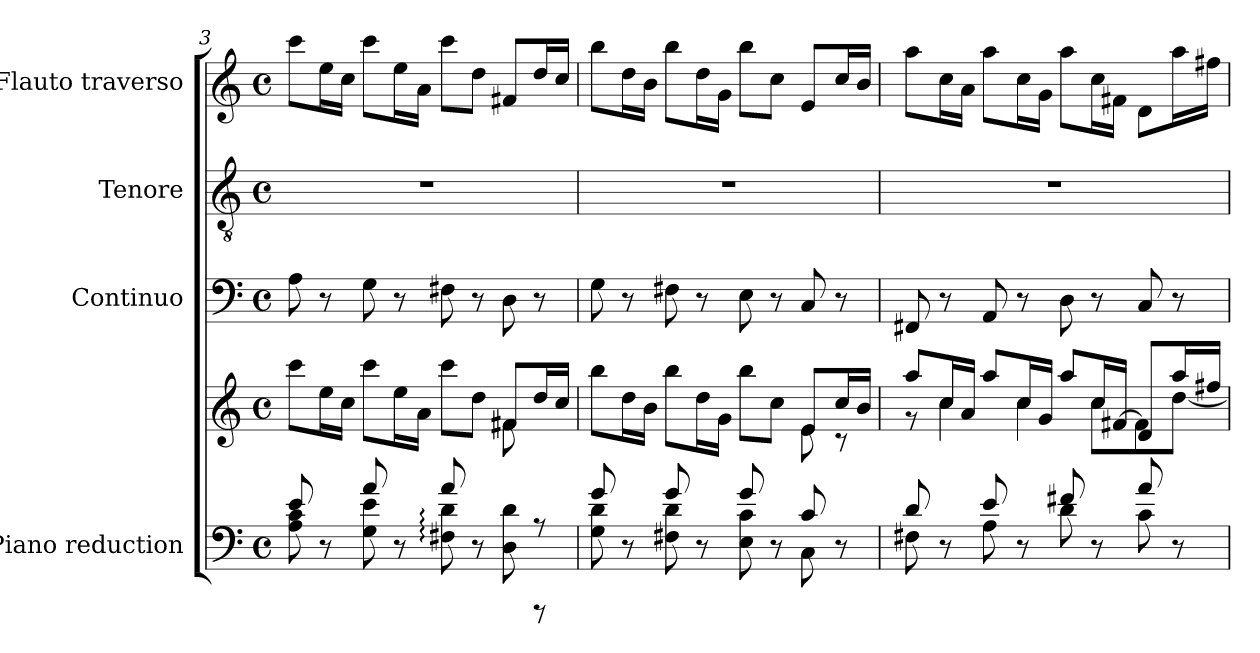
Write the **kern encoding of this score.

**kern	**kern	**kern	**kern	**kern
*part4	*part4	*part3	*part2	*part1
*staff5	*staff4	*staff3	*staff2	*staff1
*I"Piano reduction	*	*I"Continuo	*I"Tenore	*I"Flauto traverso
*I'Pno	*	*	*	*I'Fl
*clefF4	*clefG2	*clefF4	*clefGv2	*clefG2
*k[]	*k[]	*k[]	*k[]	*k[]
*M4/4	*M4/4	*M4/4	*M4/4	*M4/4
*met(c)	*met(c)	*met(c)	*met(c)	*met(c)
=3	=3	=3	=3	=3
*^	*^	*	*	*
8e/	8A\ 8c\	8ccc\L	2.ryy	8A\	1r	8ccc\L
8r	8ryy	16ee\L	.	8r	.	16ee\L
.	.	16cc\JJ	.	.	.	16cc\JJ
8a/	8G\ 8e\	8ccc\L	.	8G\	.	8ccc\L
8r	8ryy	16ee\L	.	8r	.	16ee\L
.	.	16a\JJ	.	.	.	16a\JJ
8a/	8F#X\: 8d\:	8ccc\L	.	8F#X\	.	8ccc\L
8r	8ryy	8dd\J	.	8r	.	8dd\J
8ryy	8D\ 8d\	8f#X/L	8f#X\	8D\	.	8f#X/L
8rFFF	8rA	16dd/L	8ryy	8r	.	16dd/L
.	.	16cc/JJ	.	.	.	16cc/JJ
=4	=4	=4	=4	=4	=4	=4
8g/	8G\ 8d\	8bb\L	2ryy	8G\	1r	8bb\L
8r	8ryy	16dd\L	.	8r	.	16dd\L
.	.	16b\JJ	.	.	.	16b\JJ
8g/	8F#X\ 8d\	8bb\L	.	8F#X\	.	8bb\L
8r	8ryy	16dd\L	.	8r	.	16dd\L
.	.	16g\JJ	.	.	.	16g\JJ
8g:/	8E\ 8c\	8bb\L	4ryy	8E\	.	8bb\L
8r	8ryy	8cc\J	.	8r	.	8cc\J
8c/	8C\	8e/L	8e\	8C/	.	8e/L
8r	8ryy	16cc/L	8r	8r	.	16cc/L
.	.	16b/JJ	.	.	.	16b/JJ
!!LO:LB:g=z
=5	=5	=5	=5	=5	=5	=5
8d/	8F#X\	8aa/L	8r	8FF#X/	1r	8aa\L
8r	8ryy	16cc/L	4cc\	8r	.	16cc\L
.	.	16a/JJ	.	.	.	16a\JJ
8e/	8A\	8aa/L	.	8AA/	.	8aa\L
8r	8ryy	16cc/L	4cc\	8r	.	16cc\L
.	.	16g/JJ	.	.	.	16g\JJ
8f#X/	8d\	8aa/L	.	8D\	.	8aa\L
8r	8ryy	16cc/L	8cc\L	8r	.	16cc\L
.	.	[16f#X/JJ	.	.	.	16f#X\JJ
8a/	8c\	8d/L	8f#\]	8C/	.	8d\L
8r	8ryy	16aa/L	[8dd\J	8r	.	16aa\L
.	.	16ff#X/JJ	.	.	.	16ff#X\JJ
*v	*v	*	*	*	*	*
*	*v	*v	*	*	*
=	=	=	=	=
*-	*-	*-	*-	*-
